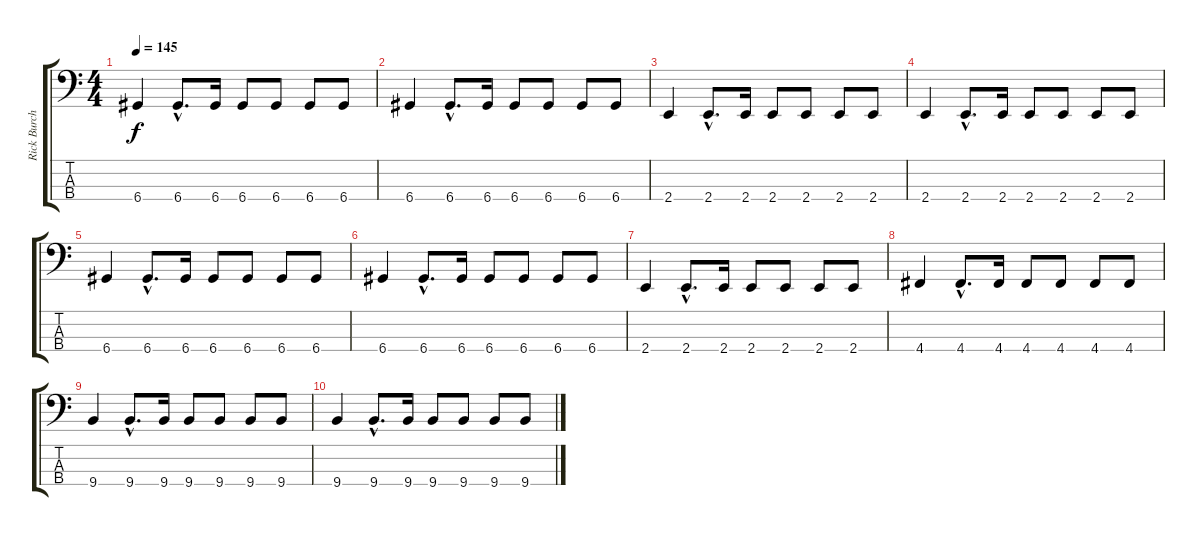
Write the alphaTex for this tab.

\track ("Rick Burch" "Rick Burch") {instrument electricbasspick}
\staff {score tabs}
\tuning (G2 D2 A1 D1) {hide}
\ts (4 4)
\tempo 145
\clef f4
\ks c
6.4.4{dy f} 6.4{hac}.8{d} 6.4.16 6.4.8 6.4.8 6.4.8 6.4.8 |
6.4.4 6.4{hac}.8{d} 6.4.16 6.4.8 6.4.8 6.4.8 6.4.8 |
2.4.4 2.4{hac}.8{d} 2.4.16 2.4.8 2.4.8 2.4.8 2.4.8 |
2.4.4 2.4{hac}.8{d} 2.4.16 2.4.8 2.4.8 2.4.8 2.4.8 |
6.4.4 6.4{hac}.8{d} 6.4.16 6.4.8 6.4.8 6.4.8 6.4.8 |
6.4.4 6.4{hac}.8{d} 6.4.16 6.4.8 6.4.8 6.4.8 6.4.8 |
2.4.4 2.4{hac}.8{d} 2.4.16 2.4.8 2.4.8 2.4.8 2.4.8 |
4.4.4 4.4{hac}.8{d} 4.4.16 4.4.8 4.4.8 4.4.8 4.4.8 |
9.4.4 9.4{hac}.8{d} 9.4.16 9.4.8 9.4.8 9.4.8 9.4.8 |
9.4.4 9.4{hac}.8{d} 9.4.16 9.4.8 9.4.8 9.4.8 9.4.8
